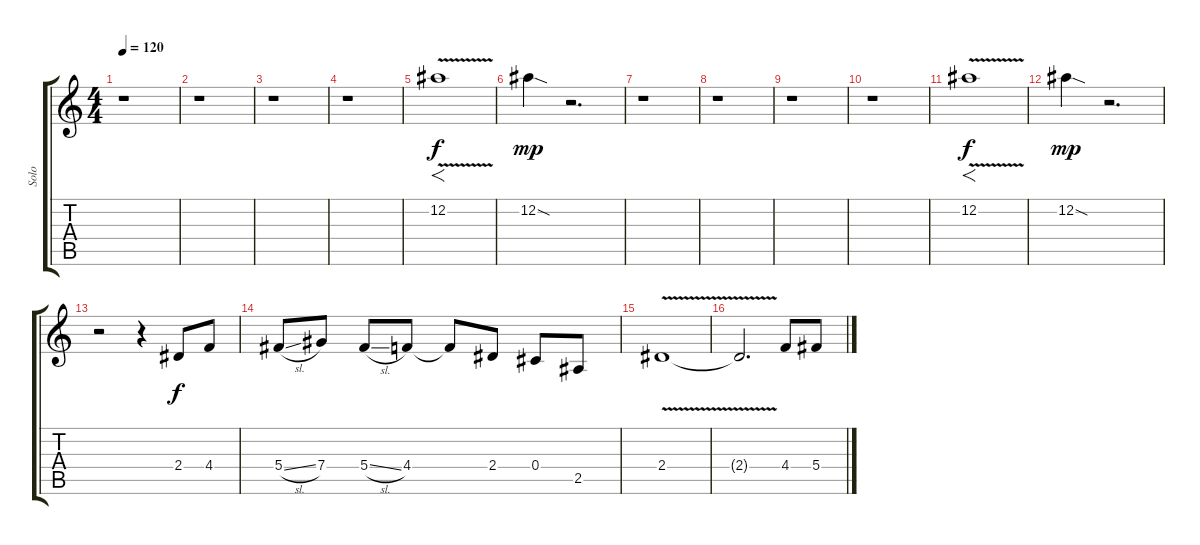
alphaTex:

\track ("Solo" "Solo") {instrument distortionguitar}
\staff {score tabs}
\tuning (Eb4 Bb3 Gb3 Db3 Ab2 Db2) {hide}
\ts (4 4)
\tempo 120
\clef g2
\ks c
r.1{dy f} |
r.1 |
r.1 |
r.1 |
12.2{v}.1{f} |
12.2{sod}.4{dy mp} r.2{d} |
r.1 |
r.1 |
r.1 |
r.1 |
12.2{v}.1{f dy f} |
12.2{sod}.4{dy mp} r.2{d} |
r.2 r.4 2.4.8{dy f} 4.4.8 |
5.4{sl}.8 7.4.8 5.4{sl}.8 4.4.8 4.4{t}.8 2.4.8 0.4.8 2.5.8 |
2.4{v}.1 |
2.4{t}.2{d} 4.4.8 5.4.8
